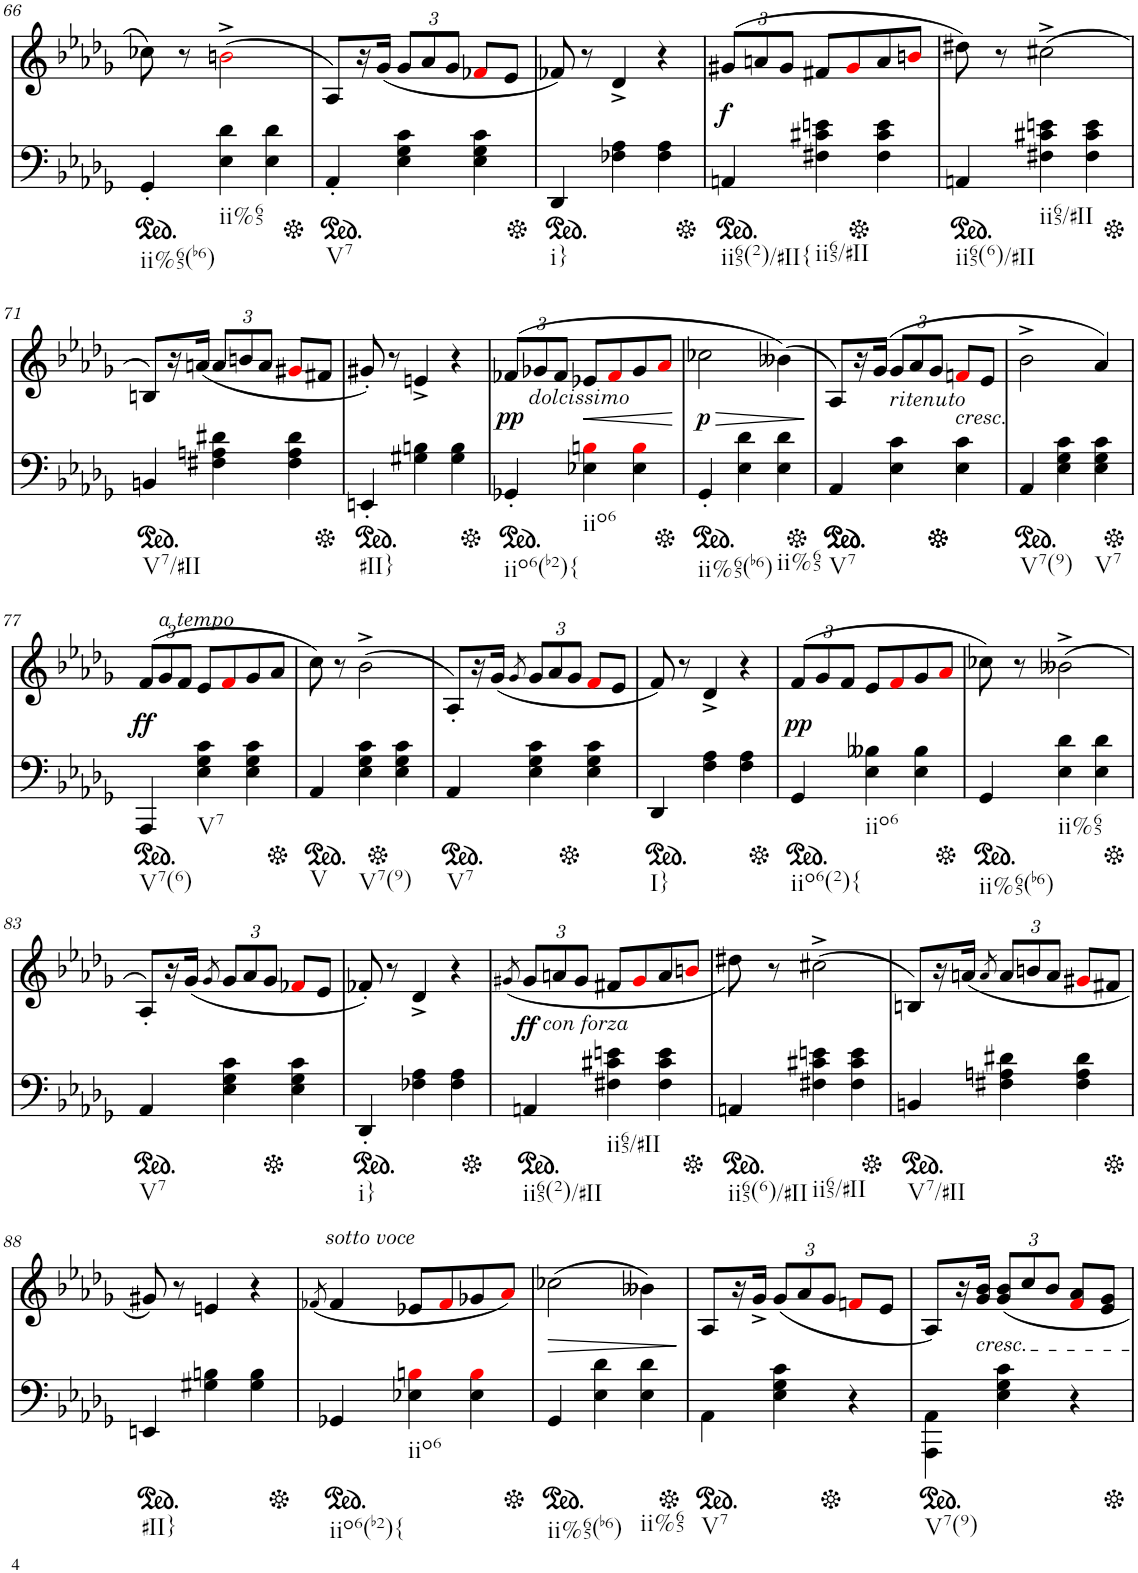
**kern	**kern	**dynam
*part2	*part1	*part1
*staff2	*staff1	*staff1
*I"piano	*I"piano	*
*I'Pno	*I'Pno	*
!!LO:PB:g=z
*clefF4	*clefG2	*
*k[b-e-a-d-g-]	*k[b-e-a-d-g-]	*
*M3/4	*M3/4	*
*ped	*	*
=66	=66	=66
!LO:TX:b:t=ii%65(b6)	!	!
4GG-'/	8cc-X\	.
.	8r	.
!LO:TX:b:t=ii%65	!	!
4E-\ 4d-\	(2bn^i\	.
4E-\ 4d-\	.	.
=67	=67	=67
*Xped	*	*
*ped	*	*
!LO:TX:b:t=V7	!	!
4AA-'/	8A-/L)	.
.	16r	.
.	(16g-/JJ	.
*	*Xbrackettup	*
4E-\ 4G-\ 4c\	12g-/L	.
.	12a-/	.
.	12g-/J	.
4E-\ 4G-\ 4c\	8f-Xi/L	.
.	8e-/J	.
=68	=68	=68
*Xped	*	*
*ped	*	*
!LO:TX:b:t=i}	!	!
4DD-/	8f-X/)	.
.	8r	.
4F-X\ 4A-\	4d-^/	.
4F-\ 4A-\	4r	.
=69	=69	=69
*Xped	*	*
*ped	*	*
!LO:TX:b:t=ii65(2)/#II{	!	!
!	!	!LO:DY:b
4AAn/	(12g#X/L	f
.	12an/	.
.	12g#/J	.
!LO:TX:b:t=ii65/#II	!	!
4F#X\ 4c#X\ 4en\	8f#X/L	.
.	8g#i/	.
*Xped	*	*
4F#\ 4c#\ 4e\	8a/	.
.	8bni/J	.
=70	=70	=70
*ped	*	*
!LO:TX:b:t=ii65(6)/#II	!	!
4AAn/	8dd#X\)	.
.	8r	.
!LO:TX:b:t=ii65/#II	!	!
4F#X\ 4c#X\ 4en\	(2cc#X^\	.
4F#\ 4c#\ 4e\	.	.
!!LO:LB:g=z
=71	=71	=71
*Xped	*	*
*ped	*	*
!LO:TX:b:t=V7/#II	!	!
4BBn/	8Bn/L)	.
.	16r	.
.	(16an/JJ	.
4F#X\ 4An\ 4d#X\	12a/L	.
.	12bn/	.
.	12a/J	.
4F#\ 4A\ 4d#\	8g#Xi/L	.
.	8f#X/J	.
=72	=72	=72
*Xped	*	*
*ped	*	*
!LO:TX:b:t=#II}	!	!
4EEn'/	8g#X'/)	.
.	8r	.
4G#X\ 4Bn\	4en^/	.
4G#\ 4B\	4r	.
=73	=73	=73
*Xped	*	*
*ped	*	*
!	!LO:TX:b:i:t=dolcissimo	!
!LO:TX:b:t=iio6(b2){	!	!
!	!	!LO:DY:b
4GG-X'/	(12f-X/L	pp
.	12g-X/	.
.	12f-/J	.
!LO:TX:b:t=iio6	!	!
!	!	!LO:HP:b
4E-X\ 4Bni\	8e-X/L	<
.	8f-i/	.
4E-\ 4Bi\	8g-/	.
.	8a-i/J	.
.	.	[
=74	=74	=74
*Xped	*	*
*ped	*	*
!LO:TX:b:t=ii%65(b6)	!	!
!	!	!LO:HP:b
!	!	!LO:DY:n=1:b
4GG-'/	2cc-X\	> p
4E-\ 4d-\	.	.
!LO:TX:b:t=ii%65	!	!
4E-\ 4d-\	(4b--X\)	.
.	.	]
=75	=75	=75
*Xped	*	*
*ped	*	*
!LO:TX:b:t=V7	!	!
4AA-/	8A-/L)	.
.	16r	.
.	(16g-/JJ	.
*ped	*	*
!	!LO:TX:b:i:t=ritenuto	!
4E-\ 4c\	12g-/L	.
.	12a-/	.
.	12g-/J	.
*Xped	*	*
*Xped	*	*
!	!LO:TX:b:i:t=cresc.	!
4E-\ 4c\	8fni/L	.
.	8e-/J	.
=76	=76	=76
*ped	*	*
!LO:TX:b:t=V7(9)	!	!
4AA-/	2b-^\	.
4E-\ 4G-\ 4c\	.	.
!LO:TX:b:t=V7	!	!
4E-\ 4G-\ 4c\	4a-/)	.
!!LO:LB:g=z
=77	=77	=77
*Xped	*	*
*ped	*	*
!	!LO:TX:b:i:t=a tempo	!
!LO:TX:b:t=V7(6)	!	!
!	!	!LO:DY:b
4AAA-/	(12f/L	ff
.	12g-/	.
.	12f/J	.
!LO:TX:b:t=V7	!	!
4E-\ 4G-\ 4c\	8e-/L	.
.	8fi/	.
4E-\ 4G-\ 4c\	8g-/	.
.	8a-/J	.
=78	=78	=78
*Xped	*	*
*ped	*	*
!LO:TX:b:t=V	!	!
4AA-/	8cc\)	.
.	8r	.
!LO:TX:b:t=V7(9)	!	!
4E-\ 4G-\ 4c\	(2b-^\	.
*Xped	*	*
4E-\ 4G-\ 4c\	.	.
=79	=79	=79
*ped	*	*
!LO:TX:b:t=V7	!	!
4AA-/	8A-'/L)	.
.	16r	.
.	(16g-/JJ	.
.	8qg-/	.
4E-\ 4G-\ 4c\	12g-/L	.
.	12a-/	.
.	12g-/J	.
*Xped	*	*
4E-\ 4G-\ 4c\	8fi/L	.
.	8e-/J	.
=80	=80	=80
*ped	*	*
!LO:TX:b:t=I}	!	!
4DD-/	8f/)	.
.	8r	.
4F\ 4A-\	4d-^/	.
4F\ 4A-\	4r	.
=81	=81	=81
*Xped	*	*
*ped	*	*
!LO:TX:b:t=iio6(2){	!	!
!	!	!LO:DY:b
4GG-/	(12f/L	pp
.	12g-/	.
.	12f/J	.
!LO:TX:b:t=iio6	!	!
4E-\ 4B--X\	8e-/L	.
.	8fi/	.
4E-\ 4B--\	8g-/	.
.	8a-i/J	.
=82	=82	=82
*Xped	*	*
*ped	*	*
!LO:TX:b:t=ii%65(b6)	!	!
4GG-/	8cc-X\)	.
.	8r	.
!LO:TX:b:t=ii%65	!	!
4E-\ 4d-\	(2b--X^\	.
4E-\ 4d-\	.	.
!!LO:LB:g=z
=83	=83	=83
*Xped	*	*
*ped	*	*
!LO:TX:b:t=V7	!	!
4AA-/	8A-'/L)	.
.	16r	.
.	(16g-/JJ	.
.	8qg-/	.
4E-\ 4G-\ 4c\	12g-/L	.
.	12a-/	.
.	12g-/J	.
*Xped	*	*
4E-\ 4G-\ 4c\	8f-Xi/L	.
.	8e-/J	.
=84	=84	=84
*ped	*	*
!LO:TX:b:t=i}	!	!
4DD-'/	8f-X'/)	.
.	8r	.
4F-X\ 4A-\	4d-^/	.
4F-\ 4A-\	4r	.
=85	=85	=85
.	(8qg#X/	.
*Xped	*	*
*ped	*	*
!	!LO:TX:b:i:t=con forza	!
!LO:TX:b:t=ii65(2)/#II	!	!
!	!	!LO:DY:b
4AAn/	12g#/L	ff
.	12an/	.
.	12g#/J	.
!LO:TX:b:t=ii65/#II	!	!
4F#X\ 4c#X\ 4en\	8f#X/L	.
.	8g#i/	.
4F#\ 4c#\ 4e\	8a/	.
.	8bni/J	.
=86	=86	=86
*Xped	*	*
*ped	*	*
!LO:TX:b:t=ii65(6)/#II	!	!
4AAn/	8dd#X\)	.
.	8r	.
!LO:TX:b:t=ii65/#II	!	!
4F#X\ 4c#X\ 4en\	(2cc#X^\	.
4F#\ 4c#\ 4e\	.	.
=87	=87	=87
*Xped	*	*
*ped	*	*
!LO:TX:b:t=V7/#II	!	!
4BBn/	8Bn/L)	.
.	16r	.
.	(16an/JJ	.
.	8qa/	.
4F#X\ 4An\ 4d#X\	12a/L	.
.	12bn/	.
.	12a/J	.
4F#\ 4A\ 4d#\	8g#Xi/L	.
.	8f#X/J	.
!!LO:LB:g=z
=88	=88	=88
*Xped	*	*
*ped	*	*
!LO:TX:b:t=#II}	!	!
4EEn/	8g#X/)	.
.	8r	.
4G#X\ 4Bn\	4en/	.
4G#\ 4B\	4r	.
=89	=89	=89
.	(8qf-X/	.
*Xped	*	*
*ped	*	*
!	!LO:TX:b:i:t=sotto voce	!
!LO:TX:b:t=iio6(b2){	!	!
4GG-X/	4f-/	.
!LO:TX:b:t=iio6	!	!
4E-X\ 4Bni\	8e-X/L	.
.	8f-i/	.
4E-\ 4Bi\	8g-X/	.
.	8a-i/J)	.
=90	=90	=90
*Xped	*	*
*ped	*	*
!LO:TX:b:t=ii%65(b6)	!	!
!	!	!LO:HP:b
4GG-/	(2cc-X\	>
4E-\ 4d-\	.	.
!LO:TX:b:t=ii%65	!	!
4E-\ 4d-\	4b--X\)	.
.	.	]
=91	=91	=91
*Xped	*	*
*ped	*	*
!LO:TX:b:t=V7	!	!
4AA-\	8A-/L	.
.	16r	.
.	16g-^/JJ	.
4E-\ 4G-\ 4c\	(12g-/L	.
.	12a-/	.
.	12g-/J	.
*Xped	*	*
4r	8fni/L	.
.	8e-/J	.
=92	=92	=92
*ped	*	*
!LO:TX:b:t=V7(9)	!	!
4AAA-\ 4AA-\	8A-/L)	.
.	16r	.
!	!LO:TX:b:i:t=cresc.	!
.	16g-/ 16b-/JJ	.
4E-\ 4G-\ 4c\	12g-/ 12b-/L	.
.	12cc/	.
.	12b-/J	.
4r	8fi/ 8a-/L	.
.	8e-/ 8g-/J	.
*Xped	*	*
=	=	=
*-	*-	*-
